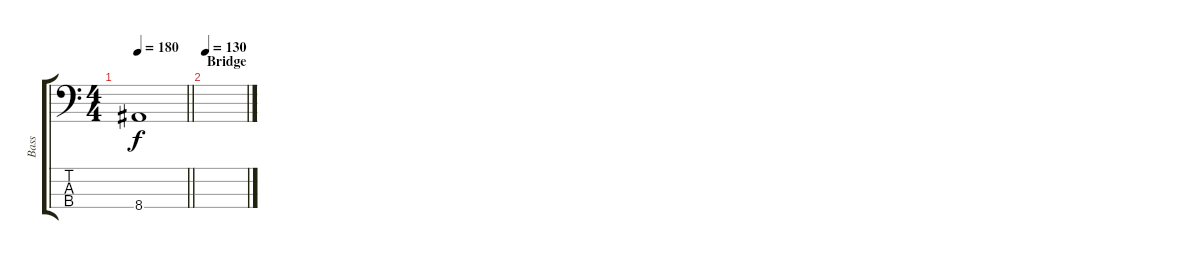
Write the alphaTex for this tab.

\track ("Bass" "Bass") {instrument electricbassfinger}
\staff {score tabs}
\tuning (G2 D2 A1 D1) {hide}
\ts (4 4)
\tempo 180
\clef f4
\barLineRight lightlight
\ks c
8.4{t}.1{dy f} |
\section ("" "Bridge")
\tempo 130
